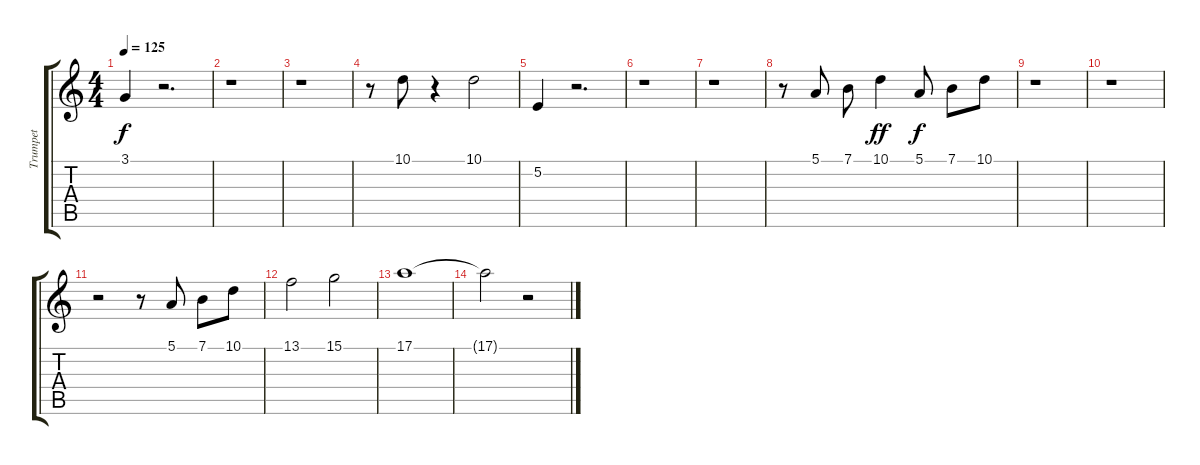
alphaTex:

\track ("Trumpet" "Trumpet") {instrument trumpet}
\staff {score tabs}
\tuning (E4 B3 G3 D3 A2 E2) {hide}
\ts (4 4)
\tempo 125
\clef g2
\ks c
3.1.4{dy f} r.2{d} |
r.1 |
r.1 |
r.8 10.1.8 r.4 10.1.2 |
5.2.4 r.2{d} |
r.1 |
r.1 |
r.8 5.1.8 7.1.8 10.1.4{dy ff} 5.1.8{dy f} 7.1.8 10.1.8 |
r.1 |
r.1 |
r.2 r.8 5.1.8 7.1.8 10.1.8 |
13.1.2 15.1.2 |
17.1.1 |
17.1{t}.2 r.2
